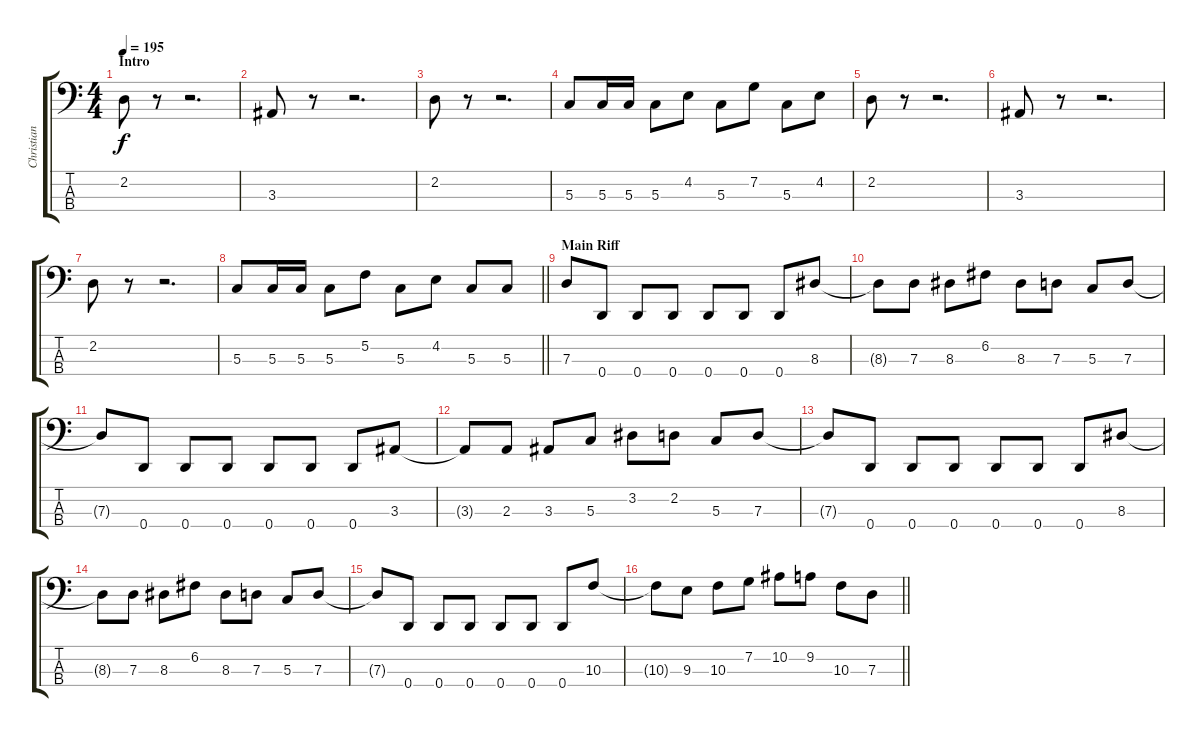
\track ("Christian" "Christian") {instrument electricbassfinger}
\staff {score tabs}
\tuning (F2 C2 G1 D1) {hide}
\ts (4 4)
\section ("" "Intro")
\tempo 195
\clef f4
\ks c
2.2.8{dy f instrument electricbassfinger} r.8 r.2{d} |
3.3.8 r.8 r.2{d} |
2.2.8 r.8 r.2{d} |
5.3.8 5.3.16 5.3.16 5.3.8 4.2.8 5.3.8 7.2.8 5.3.8 4.2.8 |
2.2.8 r.8 r.2{d} |
3.3.8 r.8 r.2{d} |
2.2.8 r.8 r.2{d} |
\barLineRight lightlight
5.3.8 5.3.16 5.3.16 5.3.8 5.2.8 5.3.8 4.2.8 5.3.8 5.3.8 |
\section ("" "Main Riff")
7.3.8 0.4.8 0.4.8 0.4.8 0.4.8 0.4.8 0.4.8 8.3.8 |
8.3{t}.8 7.3.8 8.3.8 6.2.8 8.3.8 7.3.8 5.3.8 7.3.8 |
7.3{t}.8 0.4.8 0.4.8 0.4.8 0.4.8 0.4.8 0.4.8 3.3.8 |
3.3{t}.8 2.3.8 3.3.8 5.3.8 3.2.8 2.2.8 5.3.8 7.3.8 |
7.3{t}.8 0.4.8 0.4.8 0.4.8 0.4.8 0.4.8 0.4.8 8.3.8 |
8.3{t}.8 7.3.8 8.3.8 6.2.8 8.3.8 7.3.8 5.3.8 7.3.8 |
7.3{t}.8 0.4.8 0.4.8 0.4.8 0.4.8 0.4.8 0.4.8 10.3.8 |
\barLineRight lightlight
10.3{t}.8 9.3.8 10.3.8 7.2.8 10.2.8 9.2.8 10.3.8 7.3.8
